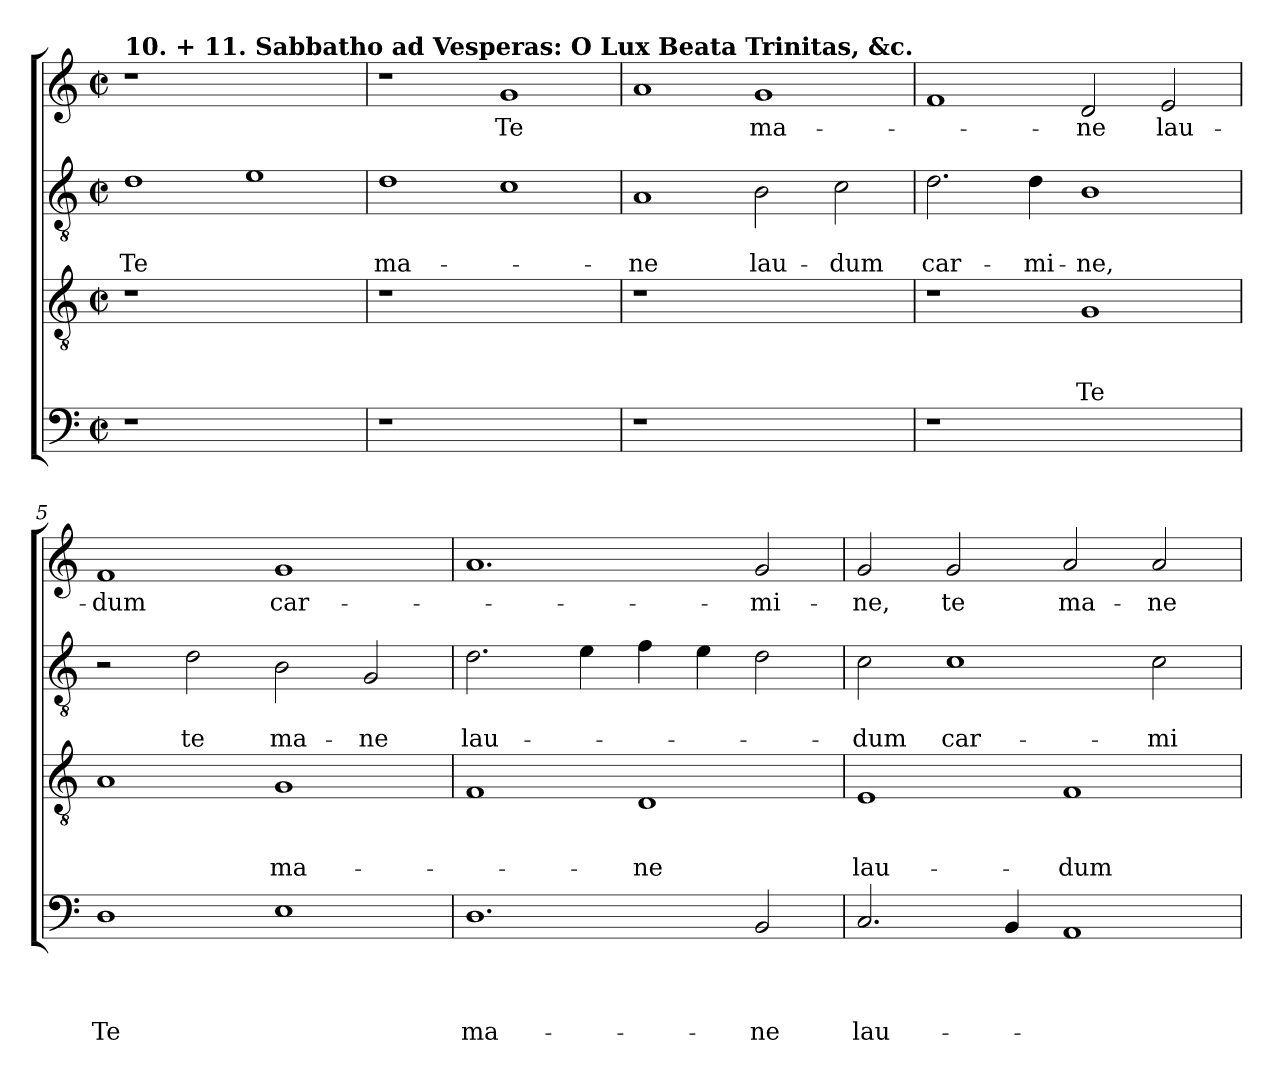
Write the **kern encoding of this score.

**kern	**text	**text	**text	**text	**kern	**text	**text	**text	**kern	**text	**text	**kern	**text
*part4	*part4	*part4	*part4	*part4	*part3	*part3	*part3	*part3	*part2	*part2	*part2	*part1	*part1
*staff4	*staff4	*staff4	*staff4	*staff4	*staff3	*staff3	*staff3	*staff3	*staff2	*staff2	*staff2	*staff1	*staff1
*clefF4	*	*	*	*	*clefGv2	*	*	*	*clefGv2	*	*	*clefG2	*
*k[]	*	*	*	*	*k[]	*	*	*	*k[]	*	*	*k[]	*
*C:	*	*	*	*	*C:	*	*	*	*C:	*	*	*C:	*
*M2/2	*	*	*	*	*M2/2	*	*	*	*M2/2	*	*	*M2/2	*
*met(c|)	*	*	*	*	*met(c|)	*	*	*	*met(c|)	*	*	*met(c|)	*
=1	=1	=1	=1	=1	=1	=1	=1	=1	=1	=1	=1	=1	=1
!	!	!	!	!	!	!	!	!	!	!	!	!LO:TX:a:B:t=10. + 11. Sabbatho ad Vesperas&colon; O Lux Beata Trinitas, &c.	!
!	!	!	!	!	!	!	!	!	!	!	!LO:LY:b	!	!
1r	.	.	.	.	1r	.	.	.	1d	.	Te	1r	.
1ryy	.	.	.	.	1ryy	.	.	.	1e	.	.	1ryy	.
=2	=2	=2	=2	=2	=2	=2	=2	=2	=2	=2	=2	=2	=2
!	!	!	!	!	!	!	!	!	!	!	!LO:LY:b	!	!
1r	.	.	.	.	1r	.	.	.	1d	.	ma-	1r	.
!	!	!	!	!	!	!	!	!	!	!	!	!	!LO:LY:b
1ryy	.	.	.	.	1ryy	.	.	.	1c	.	.	1g	Te
=3	=3	=3	=3	=3	=3	=3	=3	=3	=3	=3	=3	=3	=3
!	!	!	!	!	!	!	!	!	!	!	!LO:LY:b	!	!
1r	.	.	.	.	1r	.	.	.	1A	.	-ne	1a	.
!	!	!	!	!	!	!	!	!	!	!	!LO:LY:b	!	!LO:LY:b
1ryy	.	.	.	.	1ryy	.	.	.	2B\	.	lau-	1g	ma-
!	!	!	!	!	!	!	!	!	!	!	!LO:LY:b	!	!
.	.	.	.	.	.	.	.	.	2c\	.	-dum	.	.
=4	=4	=4	=4	=4	=4	=4	=4	=4	=4	=4	=4	=4	=4
!	!	!	!	!	!	!	!	!	!	!	!LO:LY:b	!	!
1r	.	.	.	.	1r	.	.	.	2.d\	.	car-	1f	.
!	!	!	!	!	!	!	!	!	!	!	!LO:LY:b	!	!
.	.	.	.	.	.	.	.	.	4d\	.	-mi-	.	.
!	!	!	!	!	!	!	!	!LO:LY:b	!	!	!LO:LY:b	!	!LO:LY:b
1ryy	.	.	.	.	1G	.	.	Te	1B	.	-ne,	2d/	-ne
!	!	!	!	!	!	!	!	!	!	!	!	!	!LO:LY:b
.	.	.	.	.	.	.	.	.	.	.	.	2e/	lau-
=5	=5	=5	=5	=5	=5	=5	=5	=5	=5	=5	=5	=5	=5
!	!	!	!	!LO:LY:b	!	!	!	!	!	!	!	!	!LO:LY:b
1D	.	.	.	Te	1A	.	.	.	2r	.	.	1f	-dum
!	!	!	!	!	!	!	!	!	!	!	!LO:LY:b	!	!
.	.	.	.	.	.	.	.	.	2d\	.	te	.	.
!	!	!	!	!	!	!	!	!LO:LY:b	!	!	!LO:LY:b	!	!LO:LY:b
1E	.	.	.	.	1G	.	.	ma-	2B\	.	ma-	1g	car-
!	!	!	!	!	!	!	!	!	!	!	!LO:LY:b	!	!
.	.	.	.	.	.	.	.	.	2G/	.	-ne	.	.
=6	=6	=6	=6	=6	=6	=6	=6	=6	=6	=6	=6	=6	=6
!	!	!	!	!LO:LY:b	!	!	!	!	!	!	!LO:LY:b	!	!
1.D	.	.	.	ma-	1F	.	.	.	2.d\	.	lau-	1.a	.
.	.	.	.	.	.	.	.	.	4e\	.	.	.	.
!	!	!	!	!	!	!	!	!LO:LY:b	!	!	!	!	!
.	.	.	.	.	1D	.	.	-ne	4f\	.	.	.	.
.	.	.	.	.	.	.	.	.	4e\	.	.	.	.
!	!	!	!	!LO:LY:b	!	!	!	!	!	!	!	!	!LO:LY:b
2BB/	.	.	.	-ne	.	.	.	.	2d\	.	.	2g/	-mi-
!!LO:LB:g=z
=7	=7	=7	=7	=7	=7	=7	=7	=7	=7	=7	=7	=7	=7
!	!	!	!	!LO:LY:b	!	!	!	!LO:LY:b	!	!	!LO:LY:b	!	!LO:LY:b
2.C/	.	.	.	lau-	1E	.	.	lau-	2c\	.	-dum	2g/	-ne,
!	!	!	!	!	!	!	!	!	!	!	!LO:LY:b	!	!LO:LY:b
.	.	.	.	.	.	.	.	.	1c	.	car-	2g/	te
4BB/	.	.	.	.	.	.	.	.	.	.	.	.	.
!	!	!	!	!	!	!	!	!LO:LY:b	!	!	!	!	!LO:LY:b
1AA	.	.	.	.	1F	.	.	-dum	.	.	.	2a/	ma-
!	!	!	!	!	!	!	!	!	!	!	!LO:LY:b	!	!LO:LY:b
.	.	.	.	.	.	.	.	.	2c\	.	-mi-	2a/	-ne
=	=	=	=	=	=	=	=	=	=	=	=	=	=
*-	*-	*-	*-	*-	*-	*-	*-	*-	*-	*-	*-	*-	*-
